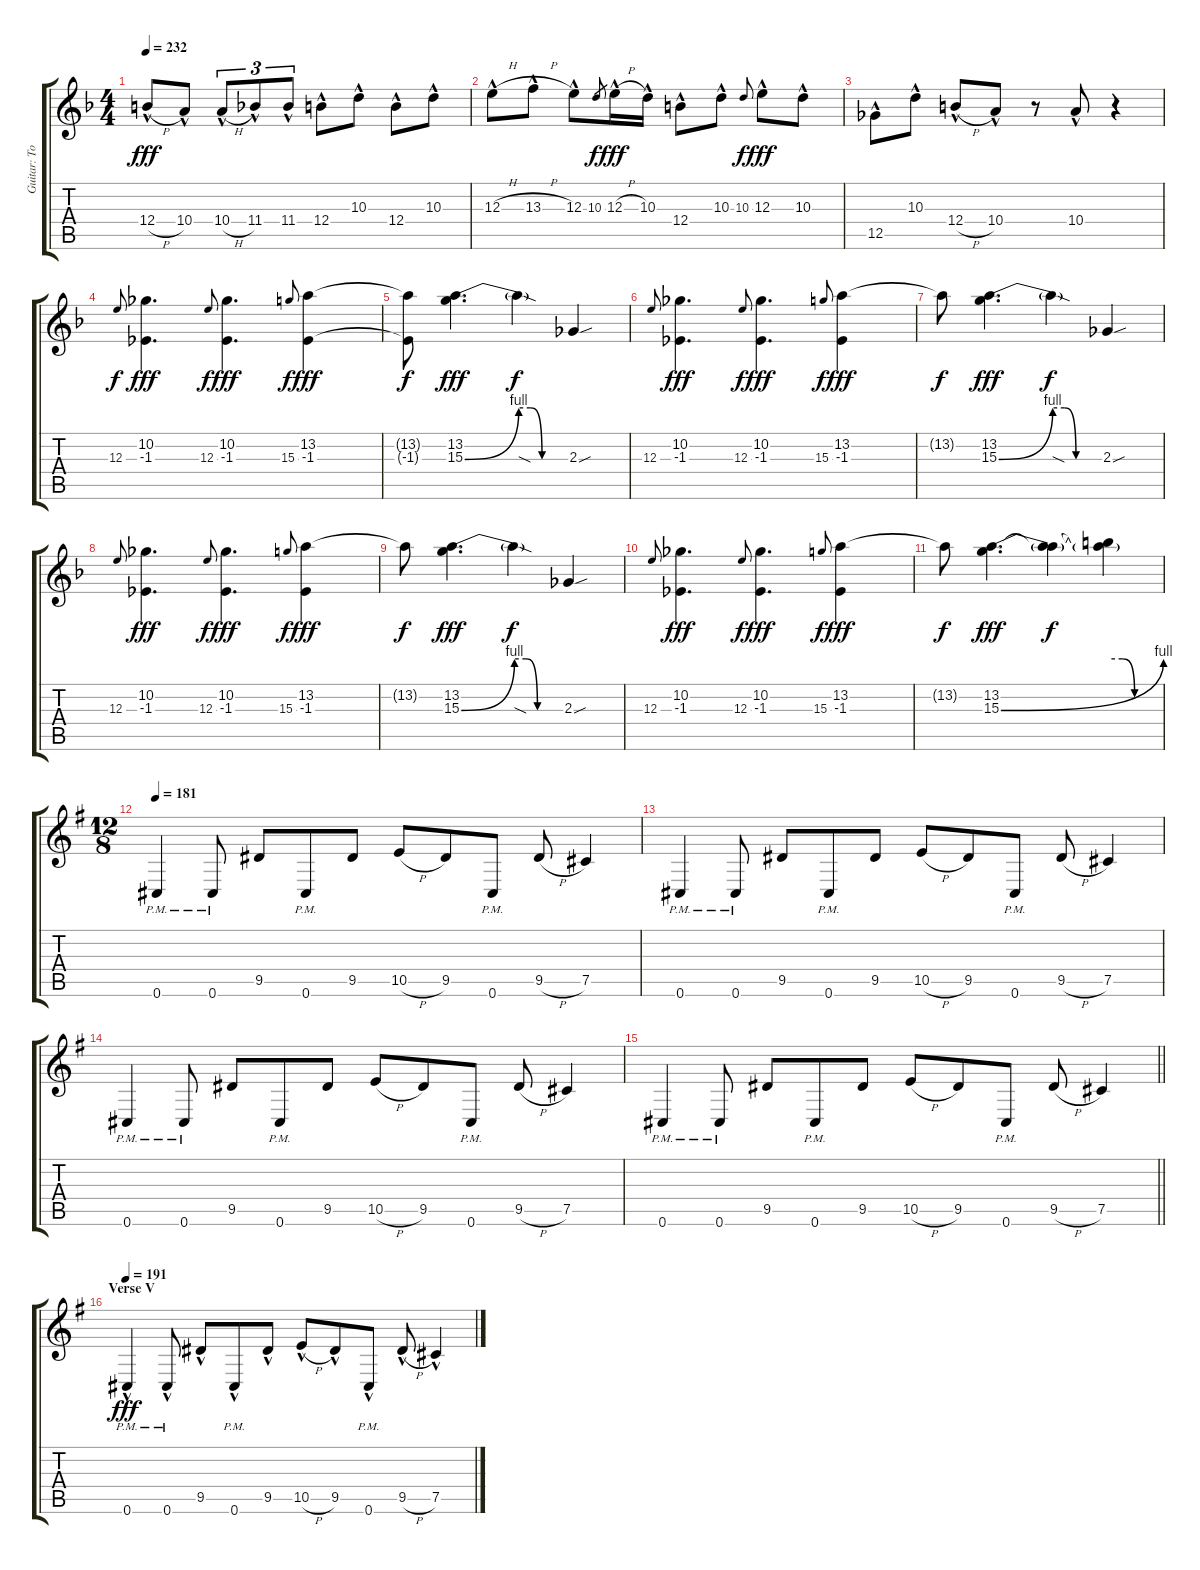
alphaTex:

\track ("Guitar: Tony" "Guitar: To") {instrument distortionguitar}
\staff {score tabs}
\tuning (Db4 Ab3 E3 B2 Gb2 Db2) {hide}
\ts (4 4)
\tempo 232
\clef g2
\ks f
12.4{h hac}.8{dy fff} 10.4{hac}.8 10.4{h hac}.8{tu (3 2)} 11.4{hac}.8{tu (3 2)} 11.4{hac}.8{tu (3 2)} 12.4{hac}.8 10.3{hac}.8 12.4{hac}.8 10.3{hac}.8 |
12.3{h hac}.8 13.3{h hac}.8 12.3{hac}.8 10.3.8{gr dy f} 12.3{h hac}.16{dy fff} 10.3{hac}.16 12.4{hac}.8 10.3{hac}.8 10.3.8{gr onbeat dy f beam merge} 12.3{hac}.8{dy fff} 10.3{hac}.8 |
12.5{hac}.8 10.3{hac}.8 12.4{h hac}.8 10.4{hac}.8 r.8 10.4{hac}.8 r.4 |
12.3.8{gr onbeat dy f} (10.2 -1.3).4{d dy fff} 12.3.8{gr onbeat dy f} (10.2 -1.3).4{d dy fff} 15.3.8{gr onbeat dy f} (13.2 -1.3).4{dy fff} |
(13.2{t} -1.3{t}).8{dy f} (13.2 15.3{be (bend 0 0 60 4)}).4{d dy fff} 15.3{be (custom 0 4 15 4 30 0 60 0) sod t}.4{dy f} 2.3{sou}.4 |
12.3.8{gr onbeat} (10.2 -1.3).4{d dy fff} 12.3.8{gr onbeat dy f} (10.2 -1.3).4{d dy fff} 15.3.8{gr onbeat dy f} (13.2 -1.3).4{dy fff} |
13.2{t}.8{dy f} (13.2 15.3{be (bend 0 0 60 4)}).4{d dy fff} 15.3{be (custom 0 4 15 4 30 0 60 0) sod t}.4{dy f} 2.3{sou}.4 |
12.3.8{gr onbeat} (10.2 -1.3).4{d dy fff} 12.3.8{gr onbeat dy f} (10.2 -1.3).4{d dy fff} 15.3.8{gr onbeat dy f} (13.2 -1.3).4{dy fff} |
13.2{t}.8{dy f} (13.2 15.3{be (bend 0 0 60 4)}).4{d dy fff} 15.3{be (custom 0 4 15 4 30 0 60 0) sod t}.4{dy f} 2.3{sou}.4 |
12.3.8{gr onbeat} (10.2 -1.3).4{d dy fff} 12.3.8{gr onbeat dy f} (10.2 -1.3).4{d dy fff} 15.3.8{gr onbeat dy f} (13.2 -1.3).4{dy fff} |
13.2{t}.8{dy f} (13.2 15.3{be (bend 0 0 60 4)}).4{d dy fff} (13.2{t} 15.3{t}).4{dy f} (13.2{be (custom 0 4 15 4 30 0 60 0) t} 15.3{t}).4 |
\ts (12 8)
\tempo 181
\ks g
0.6{pm}.4{volume 13 instrument distortionguitar} 0.6{pm}.8 9.5.8 0.6{pm}.8 9.5.8 10.5{h}.8 9.5.8 0.6{pm}.8 9.5{h}.8 7.5.4 |
0.6{pm}.4 0.6{pm}.8 9.5.8 0.6{pm}.8 9.5.8 10.5{h}.8 9.5.8 0.6{pm}.8 9.5{h}.8 7.5.4 |
0.6{pm}.4 0.6{pm}.8 9.5.8 0.6{pm}.8 9.5.8 10.5{h}.8 9.5.8 0.6{pm}.8 9.5{h}.8 7.5.4 |
\barLineRight lightlight
0.6{pm}.4 0.6{pm}.8 9.5.8 0.6{pm}.8 9.5.8 10.5{h}.8 9.5.8 0.6{pm}.8 9.5{h}.8 7.5.4 |
\section ("" "Verse V")
\tempo 191
0.6{hac pm}.4{dy fff} 0.6{hac pm}.8 9.5{hac}.8 0.6{hac pm}.8 9.5{hac}.8 10.5{h hac}.8 9.5{hac}.8 0.6{hac pm}.8 9.5{h hac}.8 7.5{hac}.4
